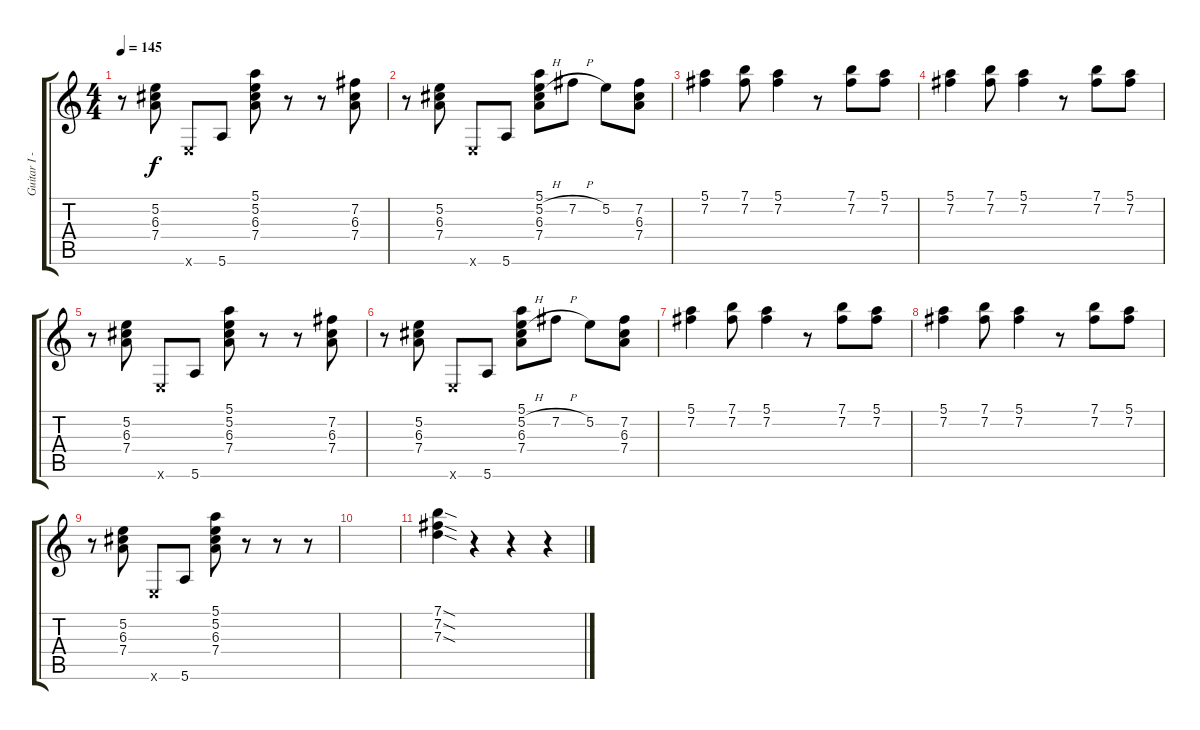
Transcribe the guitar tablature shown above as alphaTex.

\track ("Guitar I - Johnny Marr" "Guitar I -") {instrument distortionguitar}
\staff {score tabs}
\tuning (E4 B3 G3 D3 A2 E2) {hide}
\ts (4 4)
\tempo 145
\clef g2
\ks c
r.8{dy f} (5.2 6.3 7.4).8 0.6{x}.8 5.6.8 (5.1 5.2 6.3 7.4).8 r.8 r.8 (7.2 6.3 7.4).8 |
r.8 (5.2 6.3 7.4).8 0.6{x}.8 5.6.8 (5.1 5.2{h} 6.3 7.4).8 7.2{h}.8 5.2.8 (7.2 6.3 7.4).8 |
(5.1 7.2).4 (7.1 7.2).8 (5.1 7.2).4 r.8 (7.1 7.2).8 (5.1 7.2).8 |
(5.1 7.2).4 (7.1 7.2).8 (5.1 7.2).4 r.8 (7.1 7.2).8 (5.1 7.2).8 |
r.8 (5.2 6.3 7.4).8 0.6{x}.8 5.6.8 (5.1 5.2 6.3 7.4).8 r.8 r.8 (7.2 6.3 7.4).8 |
r.8 (5.2 6.3 7.4).8 0.6{x}.8 5.6.8 (5.1 5.2{h} 6.3 7.4).8 7.2{h}.8 5.2.8 (7.2 6.3 7.4).8 |
(5.1 7.2).4 (7.1 7.2).8 (5.1 7.2).4 r.8 (7.1 7.2).8 (5.1 7.2).8 |
(5.1 7.2).4 (7.1 7.2).8 (5.1 7.2).4 r.8 (7.1 7.2).8 (5.1 7.2).8 |
r.8 (5.2 6.3 7.4).8 0.6{x}.8 5.6.8 (5.1 5.2 6.3 7.4).8 r.8 r.8 r.8 |
|
(7.1{sod} 7.2{sod} 7.3{sod}).4 r.4 r.4 r.4
